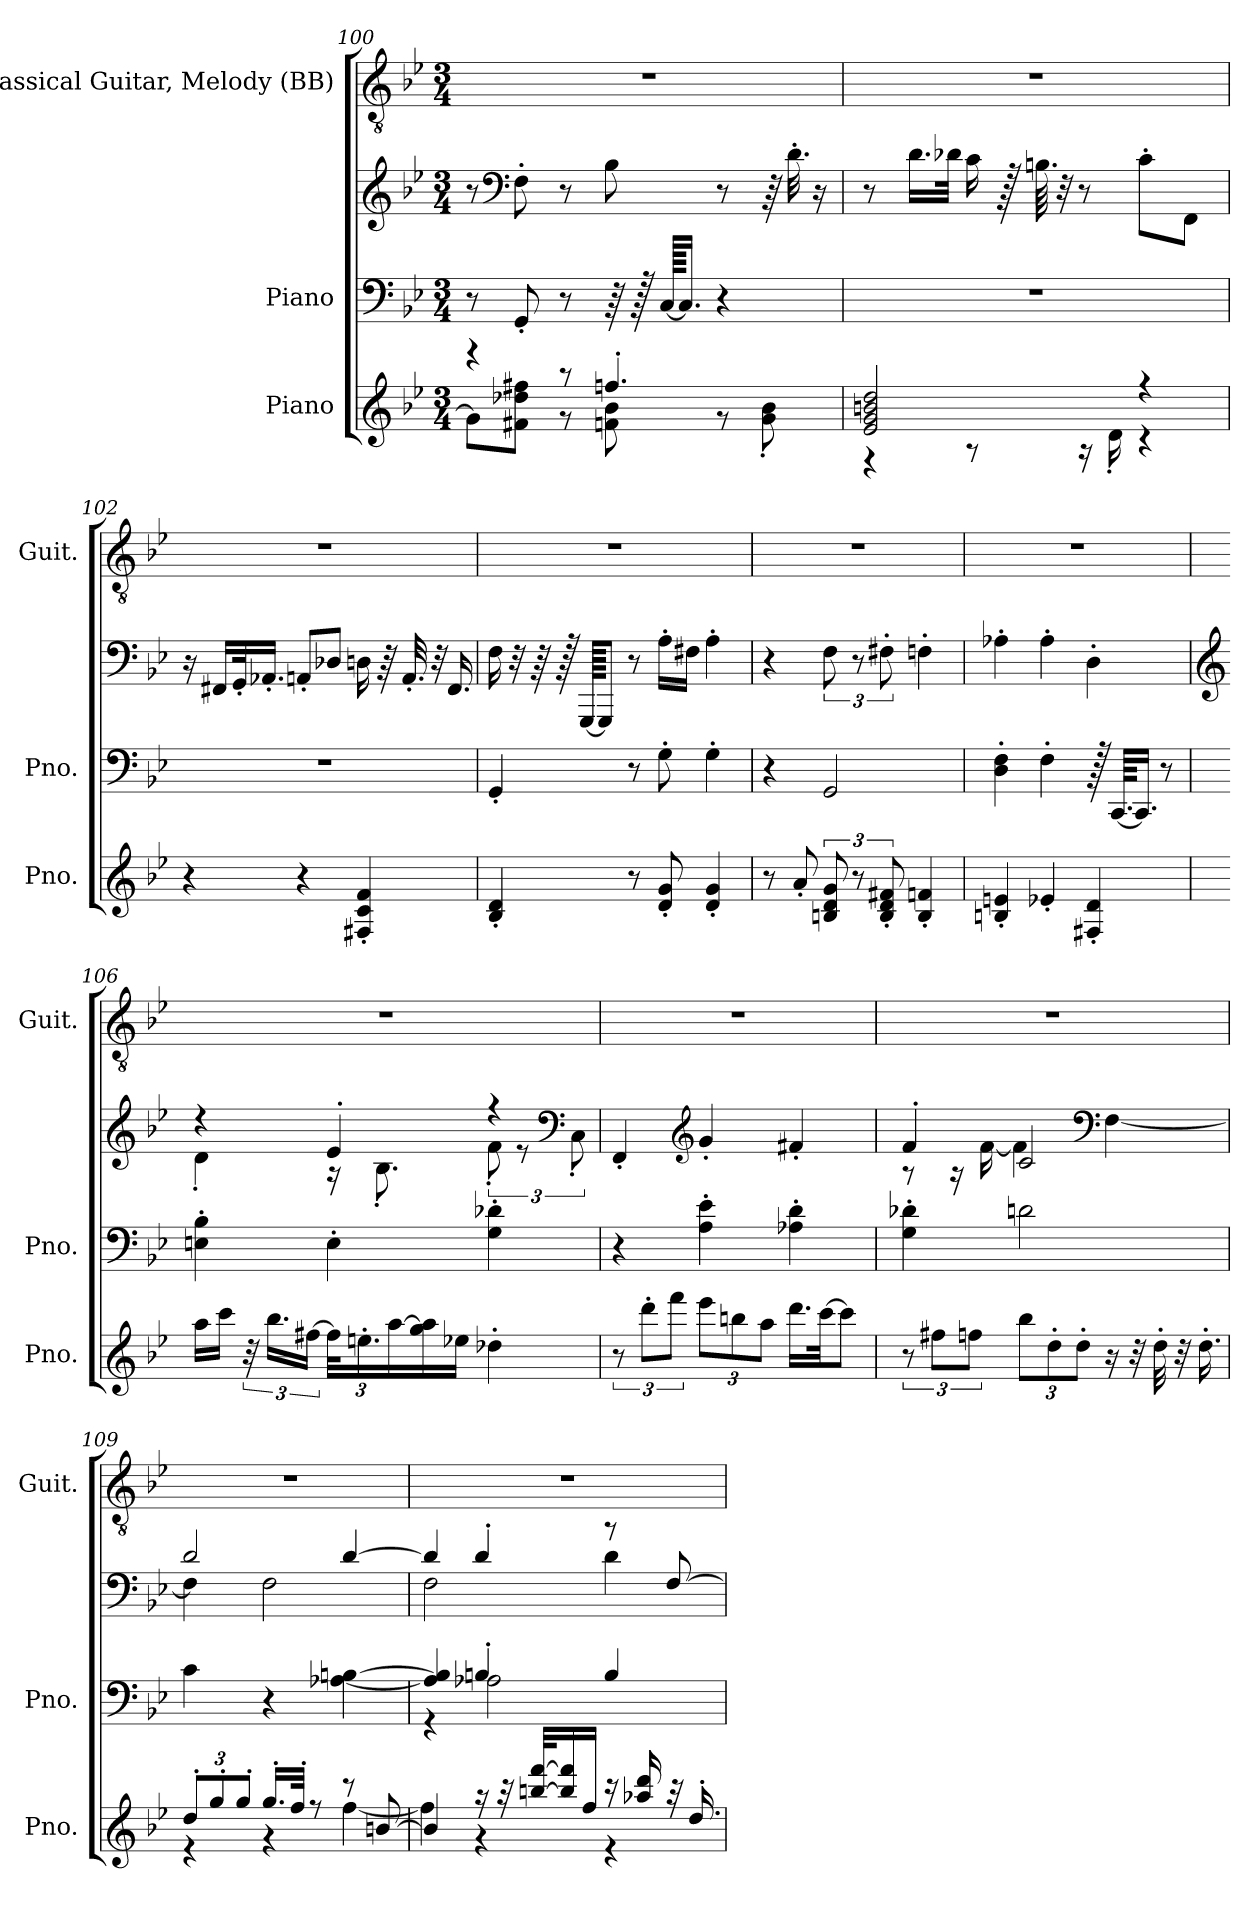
**kern	**kern	**kern	**kern
*part3	*part2	*part2	*part1
*staff4	*staff3	*staff2	*staff1
*I"Piano	*I"Piano	*	*I"Classical Guitar, Melody  (BB)
*I'Pno.	*I'Pno.	*	*I'Guit.
*clefG2	*clefF4	*clefG2	*clefGv2
*k[b-e-]	*k[b-e-]	*k[b-e-]	*k[b-e-]
*M3/4	*M3/4	*M3/4	*M3/4
=100	=100	=100	=100
*^	*	*	*
4r	8g\L]	8r	8r	2.r
*	*	*	*clefF4	*
.	8f#X\ 8dd-X\ 8ff#X\J	8GG'/	8F'\	.
8r	8r	8r	8r	.
4.ffn'/	8fn\ 8b-\	64r	8B-\	.
.	.	128r	.	.
.	.	[128C/KKKLL	.	.
.	.	16.C/JJ]	.	.
.	8r	4r	8r	.
.	8g\' 8b-\'	.	64r	.
.	.	.	32.d'\	.
.	.	.	16r	.
!!LO:LB:g=z
=101	=101	=101	=101	=101
2e-/ 2g/ 2bn/ 2dd/	4r	2.r	8r	2.r
.	.	.	16.d\LL	.
.	.	.	32d-X\JJk	.
.	8r	.	16c\	.
.	.	.	128r	.
.	.	.	64.Bn\	.
.	.	.	32r	.
.	16r	.	8r	.
.	16d'\	.	.	.
4r	4r	.	8c'\L	.
.	.	.	8FF\J	.
*v	*v	*	*	*
=102	=102	=102	=102
4r	2.r	16r	2.r
.	.	16FF#X/LL	.
.	.	32GG'/K	.
.	.	16.AA-X'/JJ	.
4r	.	8AAn'/L	.
.	.	8D-X/J	.
4F#X/' 4c/' 4f/'	.	16Dn\	.
.	.	64r	.
.	.	32.AA'/	.
.	.	32r	.
.	.	16.FF#/	.
=103	=103	=103	=103
4B-/' 4d/'	4GG'/	16F\	2.r
.	.	32r	.
.	.	64r	.
.	.	128r	.
.	.	[128GGG/KKKKL	.
.	.	8GGG/J]	.
8r	8r	8r	.
8d/' 8g/'	8G'\	16A'\LL	.
.	.	16F#X\JJ	.
4d/' 4g/'	4G'\	4A'\	.
!!LO:PB:g=z
=104	=104	=104	=104
8r	4r	4r	2.r
8a'/	.	.	.
12Bn/ 12d/ 12g/	2GG/	12F\	.
12r	.	12r	.
12B/' 12d/' 12f#X/'	.	12F#X'\	.
4B/' 4fn/'	.	4Fn'\	.
=105	=105	=105	=105
4Bn/' 4en/'	4D\' 4F\'	4A-X'\	2.r
4e-X'/	4F'\	4A-'\	.
4F#X/' 4d/'	128r	4D'\	.
.	[64.CC/KKLL	.	.
.	16.CC/JJ]	.	.
.	8r	.	.
=106	=106	=106	=106
*	*	*clefG2	*
*	*	*^	*
16aa\LL	4En\' 4B-\'	4r	4d'\	2.r
16ccc\JJ	.	.	.	.
48r	.	.	.	.
24.bb-\LL	.	.	.	.
[24ff#X\JJ	.	.	.	.
*Xbrackettup	*	*	*	*
48ff#\KLL]	4E'\	4e-'/	16r	.
24.een'\	.	.	.	.
.	.	.	8.B-'\	.
[24aa\	.	.	.	.
16gg\ 16aa\]	.	.	.	.
16ee-X\JJ	.	.	.	.
4dd-X'\	4G\' 4d-X\'	4r	12f'\	.
.	.	.	12r	.
*	*	*clefF4	*	*
.	.	.	12C'\	.
*	*	*v	*v	*
!!LO:LB:g=z
=107	=107	=107	=107
*brackettup	*	*	*
12r	4r	4FF'/	2.r
12ddd'\L	.	.	.
12fff\J	.	.	.
*	*	*clefG2	*
*Xbrackettup	*	*	*
12eee-\L	4A\' 4e-\'	4g'/	.
12bbn\	.	.	.
12aa\J	.	.	.
16.ddd\LL	4A-X\' 4d\'	4f#X'/	.
[32ccc\JK	.	.	.
8ccc\J]	.	.	.
=108	=108	=108	=108
*brackettup	*	*	*
*	*	*^	*
12r	4G\' 4d-X\'	4f'/	8r	2.r
12ff#X\L	.	.	.	.
.	.	.	16r	.
12ffn\J	.	.	.	.
.	.	.	[16f\	.
*Xbrackettup	*	*	*	*
12bb-\L	2dn\	2c/	4f\]	.
12dd'\	.	.	.	.
12dd'\J	.	.	.	.
*	*	*clefF4	*	*
16r	.	.	[4F\	.
32r	.	.	.	.
32dd'\	.	.	.	.
32r	.	.	.	.
16.dd'\	.	.	.	.
=109	=109	=109	=109	=109
*^	*	*	*	*
12dd'/L	4r	4c\	2d/	4F\]	2.r
12gg'/	.	.	.	.	.
12gg'/J	.	.	.	.	.
16.gg'/LL	4r	4r	.	2F\	.
32ff'/JJk	.	.	.	.	.
8r	.	.	.	.	.
8r	[4ff\	[4A-X\ [4Bn\	[4d/	.	.
[8bn/	.	.	.	.	.
!!LO:LB:g=z
=110	=110	=110	=110	=110	=110
*	*	*^	*	*	*
4b/]	4ff\]	4A-/] 4B/]	4r	4d/]	2F\	2.r
16r	4r	4Bn'/	2A-X\	4d'/	.	.
32r	.	.	.	.	.	.
[32bbn/ [32fff/KLL	.	.	.	.	.	.
16bb/] 16fff/]	.	.	.	.	.	.
16ff/JJ	.	.	.	.	.	.
16r	4r	4B/	.	8r	4d\	.
16aa-X/ 16ddd/	.	.	.	.	.	.
32r	.	.	.	[8F/	.	.
16.dd'/	.	.	.	.	.	.
*v	*v	*	*	*	*	*
*	*v	*v	*	*	*
*	*	*v	*v	*
=	=	=	=
*-	*-	*-	*-
